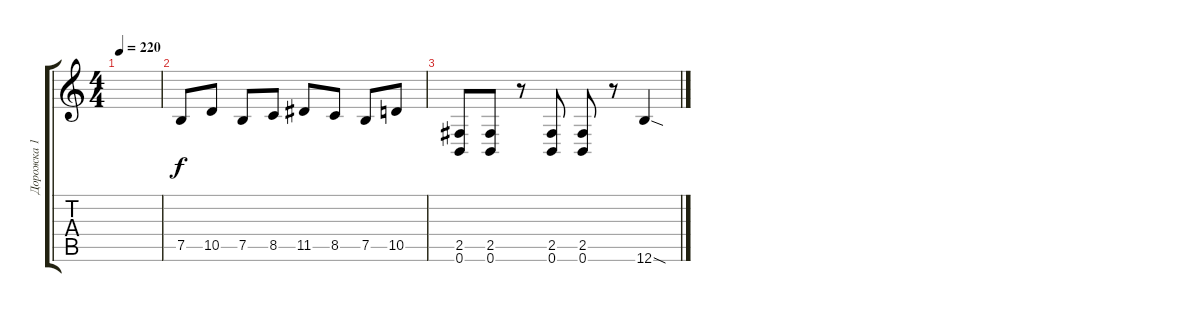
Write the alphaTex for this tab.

\track ("Дорожка 1" "Дорожка 1") {instrument distortionguitar}
\staff {score tabs}
\tuning (B3 Gb3 D3 A2 E2 B1) {hide}
\ts (4 4)
\tempo 220
\clef g2
\ks c
|
7.5.8 10.5.8 7.5.8 8.5.8 11.5.8 8.5.8 7.5.8 10.5.8 |
(2.5 0.6).8 (2.5 0.6).8 r.8 (2.5 0.6).8 (2.5 0.6).8 r.8 12.6{sod}.4
